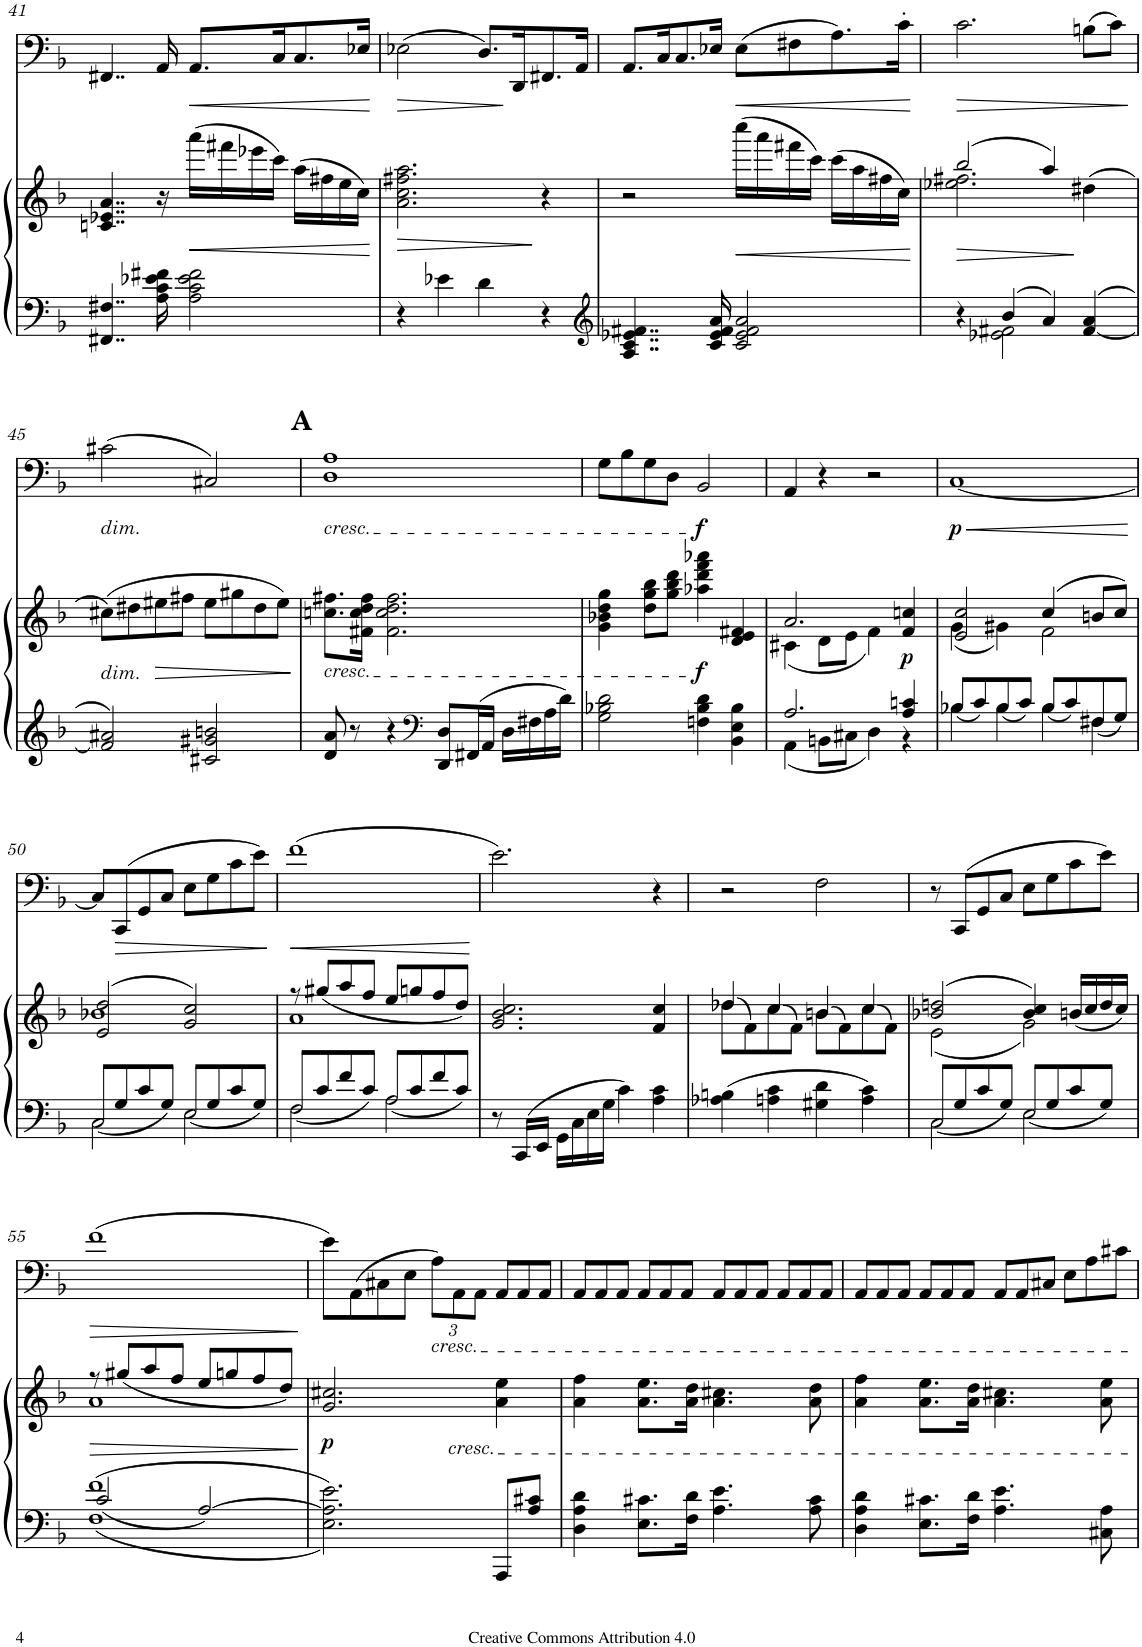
**kern	**kern	**dynam	**kern	**dynam
*part2	*part2	*part2	*part1	*part1
*staff3	*staff2	*staff2/3	*staff1	*staff1
*I"Piano	*	*	*I"Violoncello	*
*I'Pno	*	*	*I'Vc	*
!!LO:PB:g=z
*clefF4	*clefG2	*	*clefF4	*
*k[b-]	*k[b-]	*	*k[b-]	*
*M4/4	*M4/4	*	*M4/4	*
*met(c)	*met(c)	*	*met(c)	*
=41	=41	=41	=41	=41
4..FF#X/ 4..F#X/	4..cn/ 4..e-X/ 4..a/	.	4..FF#X/	.
16A\ 16c\ 16e-X\ 16f#X\	16r	.	16AA/	.
!	!	!LO:HP:b	!	!LO:HP:b
2A\ 2c\ 2e-\ 2f#\	(16aaa\LL	<	8.AA/L	<
.	16fff#X\	.	.	.
.	16eee-X\	.	.	.
.	16ccc\JJ)	.	16C/K	.
.	(16aa\LL	.	8.C/	.
.	16ff#X\	.	.	.
.	16ee\	.	.	.
.	16cc\JJ)	.	16E-X/Jk	.
.	.	[	.	[
=42	=42	=42	=42	=42
!	!	!LO:HP:b	!	!LO:HP:b
4r	2.a\ 2.cc\ 2.ff#X\ 2.aa\	>	(2E-X\	>
4e-X\	.	.	.	.
4d\	.	.	8.D/L)	.
.	.	.	16DD/K	]
4r	4r	]	8.FF#X/	.
.	.	.	16AA/Jk	.
=43	=43	=43	=43	=43
*clefG2	*	*	*	*
4..A/ 4..c/ 4..e-X/ 4..f#X/	2r	.	8.AA/L	.
.	.	.	16C/K	.
.	.	.	8.C/	.
16c/ 16e-/ 16f#/ 16a/	.	.	16E-X/Jk	.
!	!	!LO:HP:b	!	!LO:HP:b
2c/ 2e-/ 2f#/ 2a/	(16cccc\LL	<	(8E-\L	<
.	16aaa\	.	.	.
.	16fff#X\	.	8F#X\	.
.	16ccc\JJ)	.	.	.
.	(16ccc\LL	.	8.A\)	.
.	16aa\	.	.	.
.	16ff#X\	.	.	.
.	16cc\JJ)	.	16c'\Jk	.
.	.	[	.	[
=44	=44	=44	=44	=44
*^	*	*	*	*
!	!	!	!LO:HP:b	!	!LO:HP:b
*	*	*^	*	*	*
4r	4ryy	(2bb-/	2.ee-X\ 2.ff#X\	>	2.c\	>
4b-/	2e-X\ 2f#X\	.	.	.	.	.
4a/	.	4aa/)	.	.	.	.
[4f#/ 4a/	4ryy	(4dd#X\	4ryy	]	(8Bn\L	.
.	.	.	.	.	8c\J)	.
*v	*v	*	*	*	*	*
*	*v	*v	*	*	*
.	.	.	.	]
!!LO:LB:g=z
=45	=45	=45	=45	=45
!	!	!	!LO:TX:b:i:t=dim.	!
!	!LO:TX:b:i:t=dim.	!	!	!
2f#/] 2a#X/	(8cc#X\L)	.	(2c#X\	.
.	8dd#X\	.	.	.
!	!	!LO:HP:b	!	!
.	8ee#X\	>	.	.
.	8ff#X\J	.	.	.
2c#X/ 2g#X/ 2bn/	8ee#\L	.	2C#X/)	.
.	8gg#X\	.	.	.
.	8dd#\	.	.	.
.	8ee#\J)	.	.	.
.	.	]	.	.
!!LO:REH:place=s1:a:B:cj:enc=none:fs=14:t=A
=46	=46	=46	=46	=46
!	!	!	!LO:TX:b:i:t=cresc.	!
!	!LO:TX:b:i:t=cresc.	!	!	!
8d/ 8a/	8.ccn\ 8.ff#X\L	.	1D 1A	.
8r	.	.	.	.
.	16f#X\ 16cc\ 16dd\ 16ff#\Jk	.	.	.
4r	2.f#\ 2.cc\ 2.dd\ 2.ff#\	.	.	.
*clefF4	*	*	*	*
8DD/ 8D/L	.	.	.	.
16FF#X/L	.	.	.	.
16AA/JJ	.	.	.	.
16D\LL	.	.	.	.
16F#X\	.	.	.	.
16A\	.	.	.	.
16d\JJ	.	.	.	.
=47	=47	=47	=47	=47
2G\ 2B-X\ 2d\	4g\ 4b-X\ 4dd\ 4gg\	.	8G\L	.
.	.	.	8B-\	.
.	8dd\ 8gg\ 8bb-\L	.	8G\	.
.	8gg\ 8bb-\ 8ddd\J	.	8D\J	.
!	!	!LO:DY:b	!	!LO:DY:b
4Fn\ 4B-\ 4d\	4aa-X\ 4ddd\ 4fff\ 4aaa-X\	f	2BB-/	f
4BB-\ 4E\ 4B-\	4d/ 4e/ 4f#X/	.	.	.
=48	=48	=48	=48	=48
*^	*^	*	*	*
2.A/	4AA\	2.a/	(4c#X\	.	4AA/	.
.	8BBn\L	.	8d\L	.	4r	.
.	8C#X\J	.	8e\J	.	.	.
.	4D\	.	4f\)	.	2r	.
!	!	!	!	!LO:DY:b	!	!
4A/ 4cn/	4r	4f/ 4ccn/	4ryy	p	.	.
=49	=49	=49	=49	=49	=49	=49
!	!	!	!	!	!	!LO:HP:b
!	!	!	!	!	!	!LO:DY:n=1:b
8B-X/L	4B-\	2e/ 2cc/	(4g\	.	[1C	< p
8c/	.	.	.	.	.	.
8B-/	4B-\	.	4g#X\)	.	.	.
8c/J	.	.	.	.	.	.
8B-/L	4B-\	(4cc/	2f\	.	.	.
8c/	.	.	.	.	.	.
8F#X/	4F#\	8bn/L	.	.	.	.
8G/J	.	8cc/J)	.	.	.	.
*v	*v	*	*	*	*	*
*	*v	*v	*	*	*
.	.	.	.	[
!!LO:LB:g=z
=50	=50	=50	=50	=50
*^	*^	*	*	*
8C/L	2C\	(2e/ 2dd/	1b-X	.	8C/L]	.
!	!	!	!	!	!	!LO:HP:b
8G/	.	.	.	.	(8CC/	>
8c/	.	.	.	.	8GG/	.
8G/J	.	.	.	.	8C/J	.
8E/L	2E\	2g/ 2cc/)	.	.	8E\L	.
8G/	.	.	.	.	8G\	.
8c/	.	.	.	.	8c\	.
8G/J	.	.	.	.	8e\J)	.
*v	*v	*	*	*	*	*
*	*v	*v	*	*	*
.	.	.	.	]
=51	=51	=51	=51	=51
*^	*^	*	*	*
!	!	!	!	!	!	!LO:HP:b
8F/L	2F\	8r	1a	.	(1f	<
8c/	.	(<8gg#X/L	.	.	.	.
8f/	.	8aa/	.	.	.	.
8c/J	.	8ff/J	.	.	.	.
8A/L	2A\	8ee/L	.	.	.	.
8c/	.	8ggn/	.	.	.	.
8f/	.	8ff/	.	.	.	.
8c/J	.	8dd/J)	.	.	.	.
*v	*v	*	*	*	*	*
*	*v	*v	*	*	*
.	.	.	.	[
=52	=52	=52	=52	=52
8r	2.g/ 2.b-/ 2.cc/	.	2.e\)	.
16CC/LL	.	.	.	.
16EE/JJ	.	.	.	.
16GG\LL	.	.	.	.
16C\	.	.	.	.
16E\	.	.	.	.
16G\JJ	.	.	.	.
4c\	.	.	.	.
4A\ 4c\	4f/ 4cc/	.	4r	.
=53	=53	=53	=53	=53
*	*^	*	*	*
4A-X\ 4Bn\	4dd-X/	(>8dd-\L	.	2r	.
.	.	8f\)	.	.	.
4An\ 4c\	4cc/	(>8cc\	.	.	.
.	.	8f\J)	.	.	.
4G#X\ 4d\	4bn/	(>8b\L	.	2F\	.
.	.	8f\)	.	.	.
4A\ 4c\	4cc/	(>8cc\	.	.	.
.	.	8f\J)	.	.	.
=54	=54	=54	=54	=54	=54
*^	*	*	*	*	*
8C/L	2C\	(2b-X/ 2ddn/	(2e\	.	8r	.
8G/	.	.	.	.	(8CC/L	.
8c/	.	.	.	.	8GG/	.
8G/J	.	.	.	.	8C/J	.
8E/L	2E\	4b-/ 4cc/)	2g\)	.	8E\L	.
8G/	.	.	.	.	8G\	.
8c/	.	(<16bn/LL	.	.	8c\	.
.	.	16cc/	.	.	.	.
8G/J	.	16dd/	.	.	8e\J)	.
.	.	16cc/JJ)	.	.	.	.
!!LO:LB:g=z
=55	=55	=55	=55	=55	=55	=55
!	!	!	!	!LO:HP:b	!	!LO:HP:b
2c/	1F 1f	8r	1a	>	(1f	>
.	.	(<8gg#X/L	.	.	.	.
.	.	8aa/	.	.	.	.
.	.	8ff/J	.	.	.	.
[2A/	.	8ee/L	.	.	.	.
.	.	8ggn/	.	.	.	.
.	.	8ff/	.	.	.	.
.	.	8dd/J)	.	.	.	.
*v	*v	*	*	*	*	*
*	*v	*v	*	*	*
.	.	]	.	]
=56	=56	=56	=56	=56
!	!	!LO:DY:b	!	!
2.E\ 2.A\] 2.e\	2.g/ 2.cc#X/	p	8e\L)	.
.	.	.	(8AA\	.
.	.	.	8C#X\	.
.	.	.	8E\J	.
*	*	*	*Xbrackettup	*
!	!	!	!LO:TX:b:i:t=cresc.	!
.	.	.	12A\L)	.
.	.	.	12AA\	.
.	.	.	12AA\J	.
!	!LO:TX:b:i:t=cresc.	!	!	!
8AAA/L	4a\ 4ee\	.	12AA/L	.
.	.	.	12AA/	.
8A/ 8c#X/J	.	.	.	.
.	.	.	12AA/J	.
=57	=57	=57	=57	=57
4D\ 4A\ 4d\	4a\ 4ff\	.	12AA/L	.
.	.	.	12AA/	.
.	.	.	12AA/J	.
8.E\ 8.c#X\L	8.a\ 8.ee\L	.	12AA/L	.
.	.	.	12AA/	.
.	.	.	12AA/J	.
16F\ 16d\Jk	16a\ 16dd\Jk	.	.	.
4.A\ 4.e\	4.a\ 4.cc#X\	.	12AA/L	.
.	.	.	12AA/	.
.	.	.	12AA/J	.
.	.	.	12AA/L	.
.	.	.	12AA/	.
8A\ 8c#\	8a\ 8dd\	.	.	.
.	.	.	12AA/J	.
=58	=58	=58	=58	=58
4D\ 4A\ 4d\	4a\ 4ff\	.	12AA/L	.
.	.	.	12AA/	.
.	.	.	12AA/J	.
8.E\ 8.c#X\L	8.a\ 8.ee\L	.	12AA/L	.
.	.	.	12AA/	.
.	.	.	12AA/J	.
16F\ 16d\Jk	16a\ 16dd\Jk	.	.	.
4.A\ 4.e\	4.a\ 4.cc#X\	.	12AA/L	.
.	.	.	12AA/	.
.	.	.	12C#X/J	.
.	.	.	12E\L	.
.	.	.	12A\	.
8C#X\ 8A\	8a\ 8ee\	.	.	.
.	.	.	12c#X\J	.
=	=	=	=	=
*-	*-	*-	*-	*-
